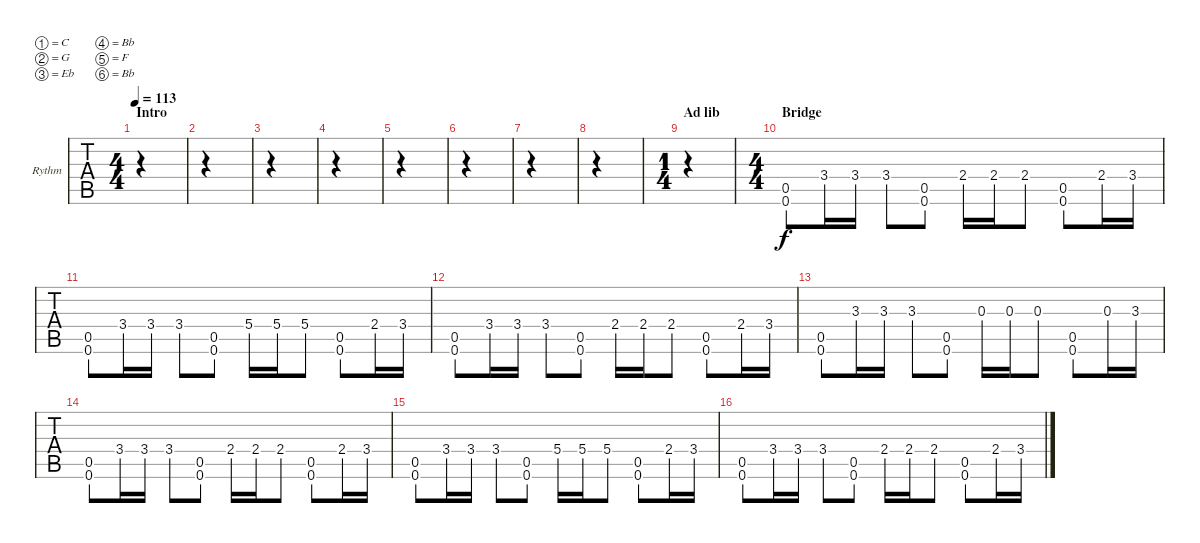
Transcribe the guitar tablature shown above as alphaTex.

\defaultSystemsLayout 4
\bracketExtendMode groupsimilarinstruments
\firstSystemTrackNameOrientation horizontal
\otherSystemsTrackNameOrientation horizontal
\track ("Rythm" "Rythm") {instrument distortionguitar}
\staff {tabs}
\tuning (C4 G3 Eb3 Bb2 F2 Bb1)
\ts (4 4)
\section ("" "Intro")
\tempo 113
\clef g2
\ks c
|
|
|
|
|
|
|
|
\ts (1 4)
\section ("" "Ad lib")
|
\ts (4 4)
\section ("" "Bridge")
(0.6 0.5).8 3.4.16 3.4.16 3.4.8 (0.6 0.5).8 2.4.16 2.4.16 2.4.8 (0.6 0.5).8 2.4.16 3.4.16 |
(0.6 0.5).8 3.4.16 3.4.16 3.4.8 (0.6 0.5).8 5.4.16 5.4.16 5.4.8 (0.6 0.5).8 2.4.16 3.4.16 |
(0.6 0.5).8 3.4.16 3.4.16 3.4.8 (0.6 0.5).8 2.4.16 2.4.16 2.4.8 (0.6 0.5).8 2.4.16 3.4.16 |
(0.6 0.5).8 3.3.16 3.3.16 3.3.8 (0.6 0.5).8 0.3.16 0.3.16 0.3.8 (0.6 0.5).8 0.3.16 3.3.16 |
(0.6 0.5).8 3.4.16 3.4.16 3.4.8 (0.6 0.5).8 2.4.16 2.4.16 2.4.8 (0.6 0.5).8 2.4.16 3.4.16 |
(0.6 0.5).8 3.4.16 3.4.16 3.4.8 (0.6 0.5).8 5.4.16 5.4.16 5.4.8 (0.6 0.5).8 2.4.16 3.4.16 |
(0.6 0.5).8 3.4.16 3.4.16 3.4.8 (0.6 0.5).8 2.4.16 2.4.16 2.4.8 (0.6 0.5).8 2.4.16 3.4.16
